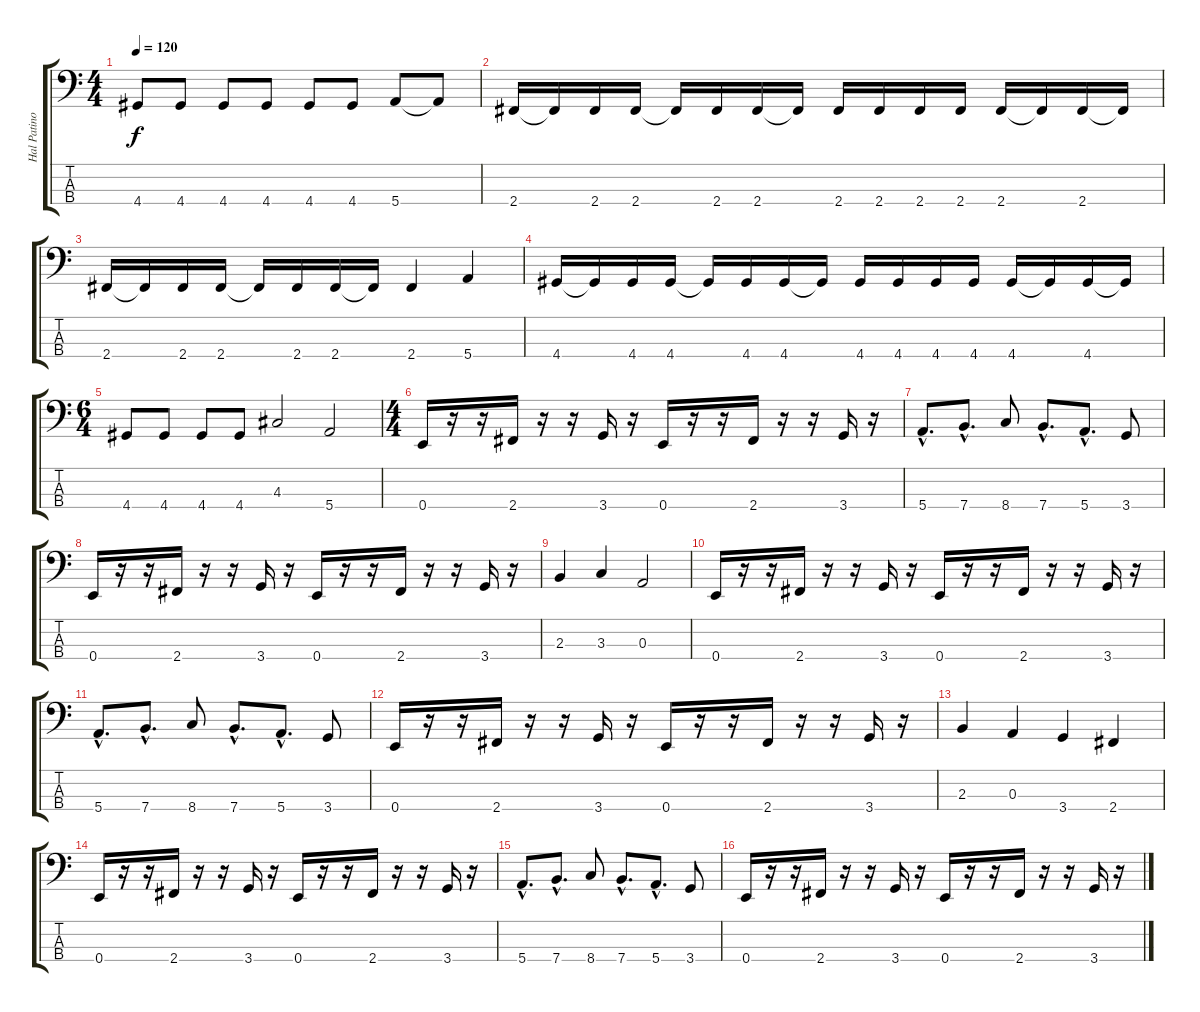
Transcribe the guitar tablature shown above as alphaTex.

\track ("Hal Patino" "Hal Patino") {instrument electricbassfinger}
\staff {score tabs}
\tuning (G2 D2 A1 E1) {hide}
\ts (4 4)
\tempo 120
\clef f4
\ks c
4.4.8{dy f} 4.4.8 4.4.8 4.4.8 4.4.8 4.4.8 5.4.8 5.4{t}.8 |
2.4.16 2.4{t}.16 2.4.16 2.4.16 2.4{t}.16 2.4.16 2.4.16 2.4{t}.16 2.4.16 2.4.16 2.4.16 2.4.16 2.4.16 2.4{t}.16 2.4.16 2.4{t}.16 |
2.4.16 2.4{t}.16 2.4.16 2.4.16 2.4{t}.16 2.4.16 2.4.16 2.4{t}.16 2.4.4 5.4.4 |
4.4.16 4.4{t}.16 4.4.16 4.4.16 4.4{t}.16 4.4.16 4.4.16 4.4{t}.16 4.4.16 4.4.16 4.4.16 4.4.16 4.4.16 4.4{t}.16 4.4.16 4.4{t}.16 |
\ts (6 4)
4.4.8 4.4.8 4.4.8 4.4.8 4.3.2 5.4.2 |
\ts (4 4)
0.4.16 r.16 r.16 2.4.16 r.16 r.16 3.4.16 r.16 0.4.16 r.16 r.16 2.4.16 r.16 r.16 3.4.16 r.16 |
5.4{hac}.8{d} 7.4{hac}.8{d} 8.4.8 7.4{hac}.8{d} 5.4{hac}.8{d} 3.4.8 |
0.4.16 r.16 r.16 2.4.16 r.16 r.16 3.4.16 r.16 0.4.16 r.16 r.16 2.4.16 r.16 r.16 3.4.16 r.16 |
2.3.4 3.3.4 0.3.2 |
0.4.16 r.16 r.16 2.4.16 r.16 r.16 3.4.16 r.16 0.4.16 r.16 r.16 2.4.16 r.16 r.16 3.4.16 r.16 |
5.4{hac}.8{d} 7.4{hac}.8{d} 8.4.8 7.4{hac}.8{d} 5.4{hac}.8{d} 3.4.8 |
0.4.16 r.16 r.16 2.4.16 r.16 r.16 3.4.16 r.16 0.4.16 r.16 r.16 2.4.16 r.16 r.16 3.4.16 r.16 |
2.3.4 0.3.4 3.4.4 2.4.4 |
0.4.16 r.16 r.16 2.4.16 r.16 r.16 3.4.16 r.16 0.4.16 r.16 r.16 2.4.16 r.16 r.16 3.4.16 r.16 |
5.4{hac}.8{d} 7.4{hac}.8{d} 8.4.8 7.4{hac}.8{d} 5.4{hac}.8{d} 3.4.8 |
0.4.16 r.16 r.16 2.4.16 r.16 r.16 3.4.16 r.16 0.4.16 r.16 r.16 2.4.16 r.16 r.16 3.4.16 r.16
